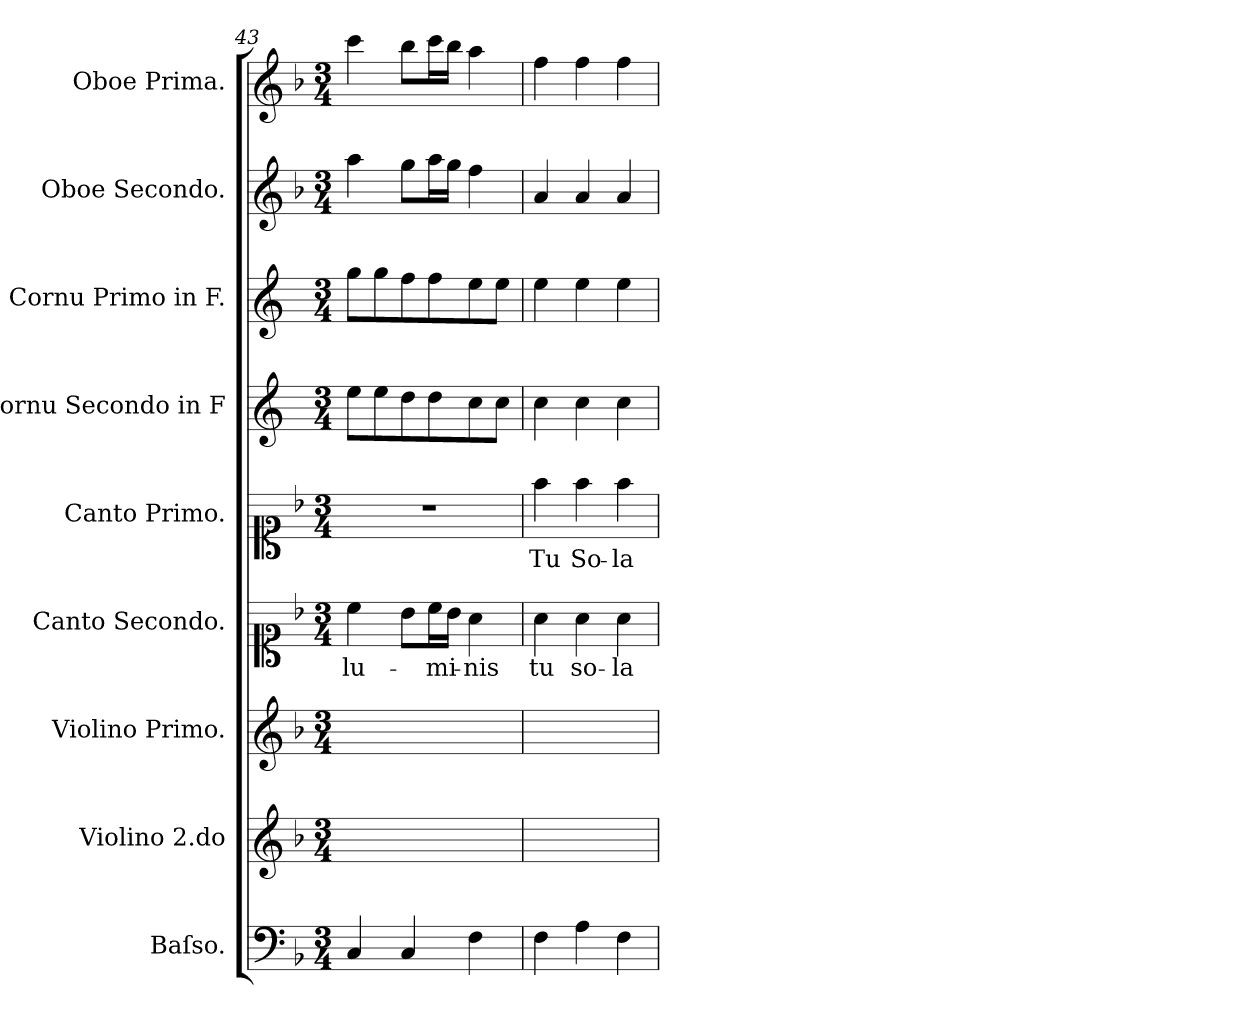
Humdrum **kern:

**kern	**kern	**kern	**kern	**text	**kern	**text	**kern	**kern	**kern	**kern
*part9	*part8	*part7	*part6	*part6	*part5	*part5	*part4	*part3	*part2	*part1
*staff9	*staff8	*staff7	*staff6	*staff6	*staff5	*staff5	*staff4	*staff3	*staff2	*staff1
*I"Baſso.	*I"Violino 2.do	*I"Violino Primo.	*I"Canto Secondo.	*	*I"Canto Primo.	*	*I"Cornu Secondo in F	*I"Cornu Primo in F.	*I"Oboe Secondo.	*I"Oboe Prima.
*I'B	*	*I'Vn I	*	*	*	*	*	*I'Cor I in F	*	*I'Ob I
*clefF4	*clefG2	*clefG2	*clefC1	*	*clefC1	*	*clefG2	*clefG2	*clefG2	*clefG2
*	*	*	*	*	*	*	*ITrd4c7	*ITrd4c7	*	*
*k[b-]	*k[b-]	*k[b-]	*k[b-]	*	*k[b-]	*	*k[b-]	*k[b-]	*k[b-]	*k[b-]
*F:	*F:	*F:	*F:	*	*F:	*	*	*	*F:	*F:
*M3/4	*M3/4	*M3/4	*M3/4	*	*M3/4	*	*M3/4	*M3/4	*M3/4	*M3/4
=43	=43	=43	=43	=43	=43	=43	=43	=43	=43	=43
4C/	2.ryy	2.ryy	4cc\	lu-	2.r	.	8a\L	8cc\L	4aa\	4ccc\
.	.	.	.	.	.	.	8a\	8cc\	.	.
4C/	.	.	8b-\L	.	.	.	8g\	8b-\	8gg\L	8bb-\L
.	.	.	16cc\L	.	.	.	8g\	8b-\	16aa\L	16ccc\L
.	.	.	16b-\JJ	-mi-	.	.	.	.	16gg\JJ	16bb-\JJ
4F\	.	.	4a\	-nis	.	.	8f\	8a\	4ff\	4aa\
.	.	.	.	.	.	.	8f\J	8a\J	.	.
=44	=44	=44	=44	=44	=44	=44	=44	=44	=44	=44
4F\	2.ryy	2.ryy	4a\	tu	4ff\	Tu	4f\	4a\	4a/	4ff\
4A\	.	.	4a\	so-	4ff\	So-	4f\	4a\	4a/	4ff\
4F\	.	.	4a\	-la	4ff\	-la	4f\	4a\	4a/	4ff\
=	=	=	=	=	=	=	=	=	=	=
*-	*-	*-	*-	*-	*-	*-	*-	*-	*-	*-
